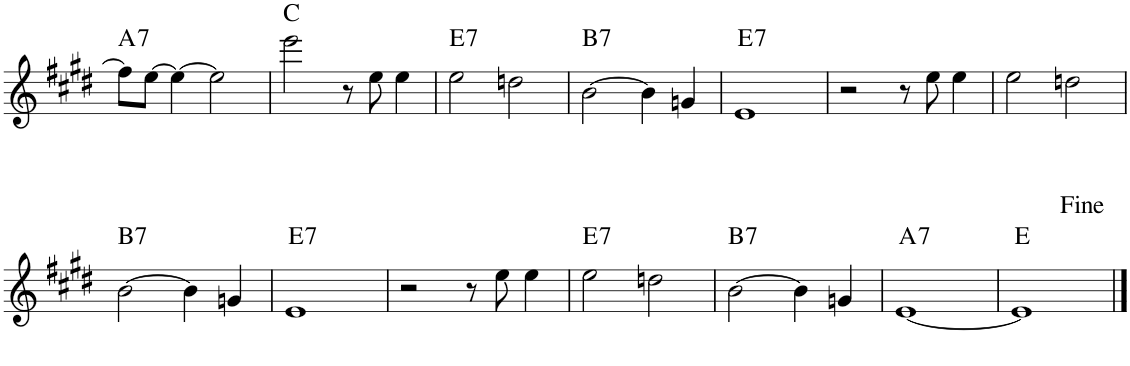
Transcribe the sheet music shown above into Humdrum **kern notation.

**kern	**harte
*part1	*part1
*staff1	*
*I"Piano	*
*I'Pno.	*
!!LO:PB:g=z
*clefG2	*
*k[f#c#g#d#]	*
*M4/4	*
=39	=39
!	!LO:H:kt=7
8ff#\L]	A:7
[8ee\J	.
4ee\_	.
2ee\]	.
=40	=40
2eee\	C:maj
8r	.
8ee\	.
4ee\	.
=41	=41
!	!LO:H:kt=7
2ee\	E:7
2ddn\	.
=42	=42
!	!LO:H:kt=7
[2b\	B:7
4b\]	.
4gn/	.
=43	=43
!	!LO:H:kt=7
1e	E:7
=44	=44
2r	.
8r	.
8ee\	.
4ee\	.
=45	=45
2ee\	.
2ddn\	.
!!LO:LB:g=z
=46	=46
!	!LO:H:kt=7
[2b\	B:7
4b\]	.
4gn/	.
=47	=47
!	!LO:H:kt=7
1e	E:7
=48	=48
2r	.
8r	.
8ee\	.
4ee\	.
=49	=49
!	!LO:H:kt=7
2ee\	E:7
2ddn\	.
=50	=50
!	!LO:H:kt=7
[2b\	B:7
4b\]	.
4gn/	.
=51	=51
!	!LO:H:kt=7
[1e	A:7
=52	=52
1e]	E:maj
==	==
*-	*-
